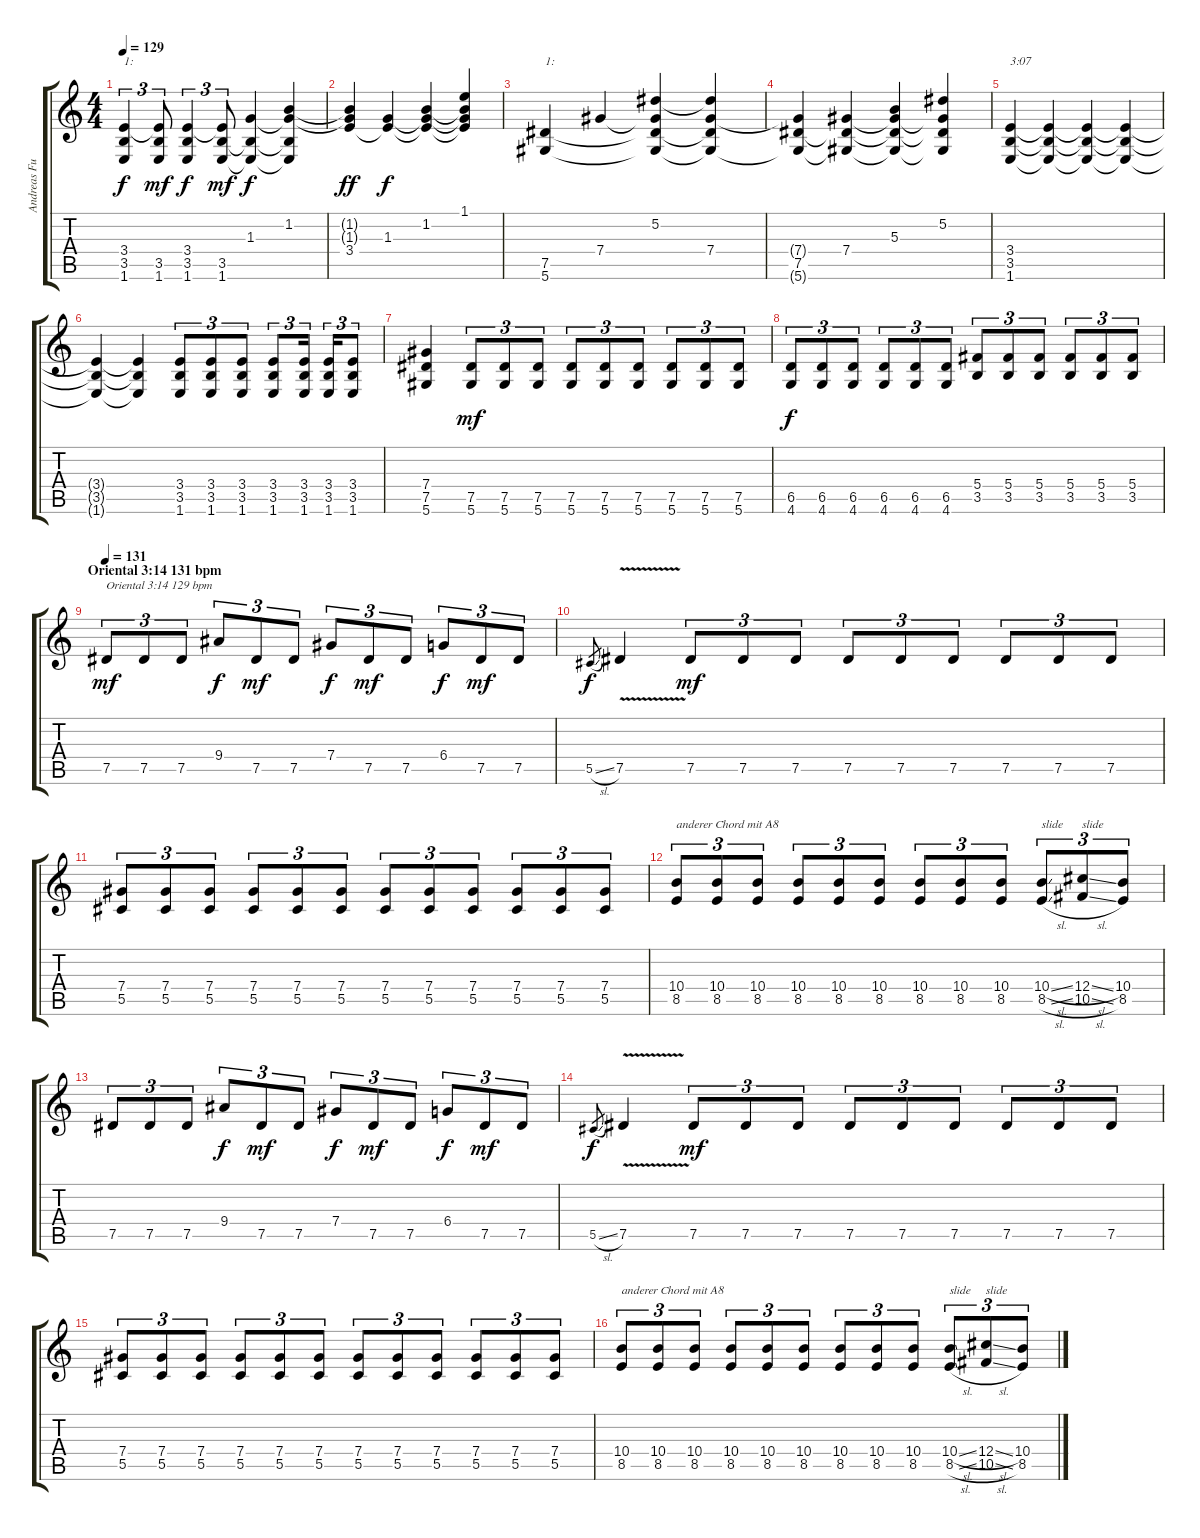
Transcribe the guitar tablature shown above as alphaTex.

\track ("Andreas Fullmestad (D# Tuning)" "Andreas Fu") {instrument distortionguitar}
\staff {score tabs}
\tuning (Eb4 Bb3 Gb3 Db3 Ab2 Eb2) {hide}
\ts (4 4)
\tempo 129
\clef g2
\ks c
(3.4 3.5 1.6).4{tu (3 2) txt "1:" dy f} (3.4{t} 3.5 1.6).8{tu (3 2) dy mf} (3.4 3.5 1.6).4{tu (3 2) dy f} (3.4{t} 3.5 1.6).8{tu (3 2) dy mf} (1.3 3.5{t} 1.6{t}).4{dy f} (1.2 1.3{t} 3.5{t} 1.6{t}).4 |
(1.2{t} 1.3{t} 3.4).4{dy ff} (1.3 3.4{t}).4{dy f} (1.2 1.3{t} 3.4{t}).4 (1.1 1.2{t} 1.3{t} 3.4{t}).4 |
(7.5 5.6).4{txt "1:"} 7.4.4 (5.2 7.4{t} 7.5{t} 5.6{t}).4 (5.2{t} 7.4 7.5{t} 5.6{t}).4 |
(7.4{t} 7.5 5.6{t}).4 (7.4 7.5{t} 5.6{t}).4 (5.3 7.4{t} 7.5{t} 5.6{t}).4 (5.2 7.4{t} 7.5{t} 5.6{t}).4 |
(3.4 3.5 1.6).4{txt "3:07"} (3.4{t} 3.5{t} 1.6{t}).4 (3.4{t} 3.5{t} 1.6{t}).4 (3.4{t} 3.5{t} 1.6{t}).4 |
(3.4{t} 3.5{t} 1.6{t}).4 (3.4{t} 3.5{t} 1.6{t}).4 (3.4 3.5 1.6).8{tu (3 2)} (3.4 3.5 1.6).8{tu (3 2)} (3.4 3.5 1.6).8{tu (3 2)} (3.4 3.5 1.6).8{tu (3 2)} (3.4 3.5 1.6).16{tu (3 2)} (3.4 3.5 1.6).16{tu (3 2)} (3.4 3.5 1.6).8{tu (3 2)} |
(7.4 7.5 5.6).4 (7.5 5.6).8{tu (3 2) dy mf} (7.5 5.6).8{tu (3 2)} (7.5 5.6).8{tu (3 2)} (7.5 5.6).8{tu (3 2)} (7.5 5.6).8{tu (3 2)} (7.5 5.6).8{tu (3 2)} (7.5 5.6).8{tu (3 2)} (7.5 5.6).8{tu (3 2)} (7.5 5.6).8{tu (3 2)} |
(6.5 4.6).8{tu (3 2) dy f} (6.5 4.6).8{tu (3 2)} (6.5 4.6).8{tu (3 2)} (6.5 4.6).8{tu (3 2)} (6.5 4.6).8{tu (3 2)} (6.5 4.6).8{tu (3 2)} (5.4 3.5).8{tu (3 2)} (5.4 3.5).8{tu (3 2)} (5.4 3.5).8{tu (3 2)} (5.4 3.5).8{tu (3 2)} (5.4 3.5).8{tu (3 2)} (5.4 3.5).8{tu (3 2)} |
\section ("" "Oriental 3:14 131 bpm")
\tempo 131
7.5.8{tu (3 2) txt "Oriental 3:14 129 bpm" dy mf instrument overdrivenguitar} 7.5.8{tu (3 2)} 7.5.8{tu (3 2)} 9.4.8{tu (3 2) dy f} 7.5.8{tu (3 2) dy mf} 7.5.8{tu (3 2)} 7.4.8{tu (3 2) dy f} 7.5.8{tu (3 2) dy mf} 7.5.8{tu (3 2)} 6.4.8{tu (3 2) dy f} 7.5.8{tu (3 2) dy mf} 7.5.8{tu (3 2)} |
5.5{sl}.8{gr dy f} 7.5{v}.4 7.5.8{tu (3 2) dy mf} 7.5.8{tu (3 2)} 7.5.8{tu (3 2)} 7.5.8{tu (3 2)} 7.5.8{tu (3 2)} 7.5.8{tu (3 2)} 7.5.8{tu (3 2)} 7.5.8{tu (3 2)} 7.5.8{tu (3 2)} |
(7.4 5.5).8{tu (3 2) instrument distortionguitar} (7.4 5.5).8{tu (3 2)} (7.4 5.5).8{tu (3 2)} (7.4 5.5).8{tu (3 2)} (7.4 5.5).8{tu (3 2)} (7.4 5.5).8{tu (3 2)} (7.4 5.5).8{tu (3 2)} (7.4 5.5).8{tu (3 2)} (7.4 5.5).8{tu (3 2)} (7.4 5.5).8{tu (3 2)} (7.4 5.5).8{tu (3 2)} (7.4 5.5).8{tu (3 2)} |
(10.4 8.5).8{tu (3 2) txt "anderer Chord mit A8"} (10.4 8.5).8{tu (3 2)} (10.4 8.5).8{tu (3 2)} (10.4 8.5).8{tu (3 2)} (10.4 8.5).8{tu (3 2)} (10.4 8.5).8{tu (3 2)} (10.4 8.5).8{tu (3 2)} (10.4 8.5).8{tu (3 2)} (10.4 8.5).8{tu (3 2)} (10.4{sl} 8.5{sl}).8{tu (3 2) txt "slide"} (12.4{sl} 10.5{sl}).8{tu (3 2) txt "slide"} (10.4 8.5).8{tu (3 2)} |
7.5.8{tu (3 2) instrument overdrivenguitar} 7.5.8{tu (3 2)} 7.5.8{tu (3 2)} 9.4.8{tu (3 2) dy f} 7.5.8{tu (3 2) dy mf} 7.5.8{tu (3 2)} 7.4.8{tu (3 2) dy f} 7.5.8{tu (3 2) dy mf} 7.5.8{tu (3 2)} 6.4.8{tu (3 2) dy f} 7.5.8{tu (3 2) dy mf} 7.5.8{tu (3 2)} |
5.5{sl}.8{gr dy f} 7.5{v}.4 7.5.8{tu (3 2) dy mf} 7.5.8{tu (3 2)} 7.5.8{tu (3 2)} 7.5.8{tu (3 2)} 7.5.8{tu (3 2)} 7.5.8{tu (3 2)} 7.5.8{tu (3 2)} 7.5.8{tu (3 2)} 7.5.8{tu (3 2)} |
(7.4 5.5).8{tu (3 2) instrument distortionguitar} (7.4 5.5).8{tu (3 2)} (7.4 5.5).8{tu (3 2)} (7.4 5.5).8{tu (3 2)} (7.4 5.5).8{tu (3 2)} (7.4 5.5).8{tu (3 2)} (7.4 5.5).8{tu (3 2)} (7.4 5.5).8{tu (3 2)} (7.4 5.5).8{tu (3 2)} (7.4 5.5).8{tu (3 2)} (7.4 5.5).8{tu (3 2)} (7.4 5.5).8{tu (3 2)} |
(10.4 8.5).8{tu (3 2) txt "anderer Chord mit A8"} (10.4 8.5).8{tu (3 2)} (10.4 8.5).8{tu (3 2)} (10.4 8.5).8{tu (3 2)} (10.4 8.5).8{tu (3 2)} (10.4 8.5).8{tu (3 2)} (10.4 8.5).8{tu (3 2)} (10.4 8.5).8{tu (3 2)} (10.4 8.5).8{tu (3 2)} (10.4{sl} 8.5{sl}).8{tu (3 2) txt "slide"} (12.4{sl} 10.5{sl}).8{tu (3 2) txt "slide"} (10.4 8.5).8{tu (3 2)}
